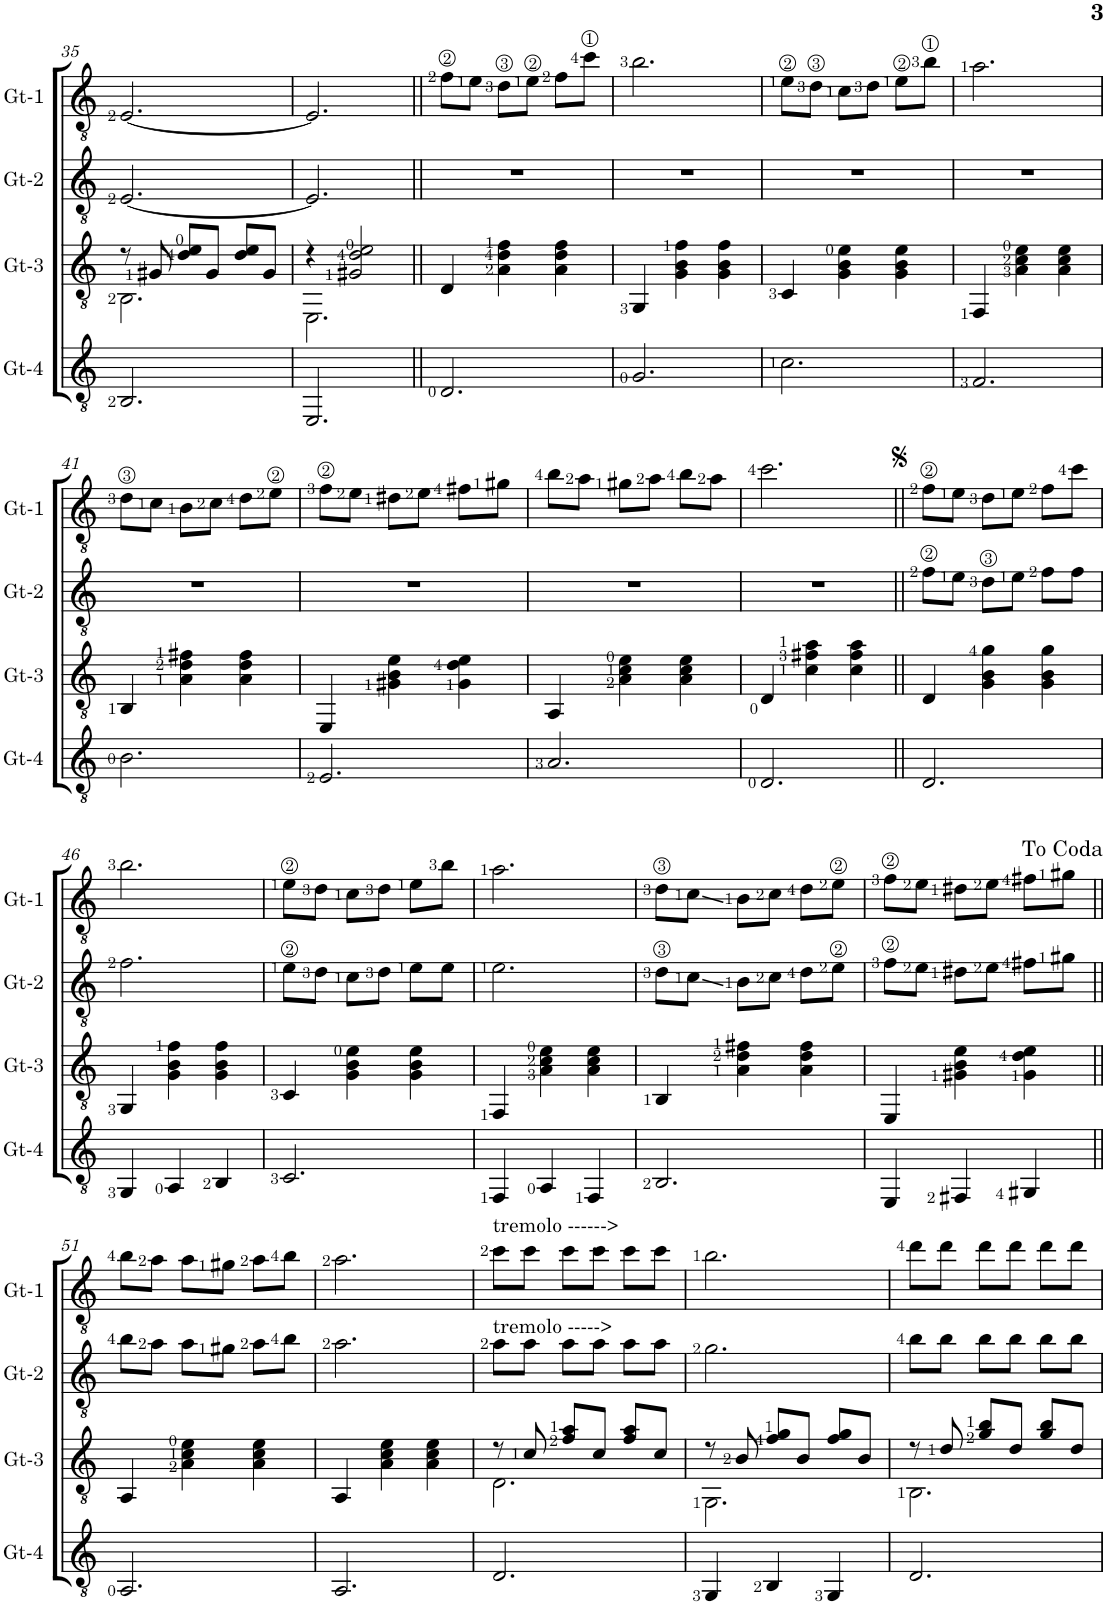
**kern	**kern	**kern	**kern
*part4	*part3	*part2	*part1
*staff4	*staff3	*staff2	*staff1
*I"Guit-4	*I"Guit-3	*I"Guit-2	*I"Guit-1
*I'Gt-4	*I'Gt-3	*I'Gt-2	*I'Gt-1
!!LO:PB:g=z
*clefGv2	*clefGv2	*clefGv2	*clefGv2
*k[]	*k[]	*k[]	*k[]
*M3/4	*M3/4	*M3/4	*M3/4
=35	=35	=35	=35
*	*^	*	*
2.BB/	8r	2.BB\	[2.E/	[2.E/
.	8G#X/	.	.	.
.	8d/ 8e/L	.	.	.
.	8G#/J	.	.	.
.	8d/ 8e/L	.	.	.
.	8G#/J	.	.	.
=36	=36	=36	=36	=36
2.EE/	4r	2.EE\	2.E/]	2.E/]
.	2G#X/ 2d/ 2e/	.	.	.
*	*v	*v	*	*
=37||	=37||	=37||	=37||
2.D/	4D/	2.r	8f\L
.	.	.	8e\J
.	4A\ 4d\ 4f\	.	8d\L
.	.	.	8e\J
.	4A\ 4d\ 4f\	.	8f\L
.	.	.	8cc\J
=38	=38	=38	=38
2.G/	4GG/	2.r	2.b\
.	4G\ 4B\ 4f\	.	.
.	4G\ 4B\ 4f\	.	.
=39	=39	=39	=39
2.c\	4C/	2.r	8e\L
.	.	.	8d\J
.	4G\ 4B\ 4e\	.	8c\L
.	.	.	8d\J
.	4G\ 4B\ 4e\	.	8e\L
.	.	.	8b\J
=40	=40	=40	=40
2.F/	4FF/	2.r	2.a\
.	4A\ 4c\ 4e\	.	.
.	4A\ 4c\ 4e\	.	.
!!LO:LB:g=z
=41	=41	=41	=41
2.B\	4BB/	2.r	8d\L
.	.	.	8c\J
.	4A\ 4d\ 4f#X\	.	8B\L
.	.	.	8c\J
.	4A\ 4d\ 4f#\	.	8d\L
.	.	.	8e\J
=42	=42	=42	=42
2.E/	4EE/	2.r	8f\L
.	.	.	8e\J
.	4G#X\ 4B\ 4e\	.	8d#X\L
.	.	.	8e\J
.	4G#\ 4d\ 4e\	.	8f#X\L
.	.	.	8g#X\J
=43	=43	=43	=43
2.A/	4AA/	2.r	8b\L
.	.	.	8a\J
.	4A\ 4c\ 4e\	.	8g#X\L
.	.	.	8a\J
.	4A\ 4c\ 4e\	.	8b\L
.	.	.	8a\J
=44	=44	=44	=44
2.D/	4D/	2.r	2.cc\
.	4c\ 4f#X\ 4a\	.	.
.	4c\ 4f#\ 4a\	.	.
=45||	=45||	=45||	=45||
2.D/	4D/	8f\L	8f\L
.	.	8e\J	8e\J
.	4G\ 4B\ 4g\	8d\L	8d\L
.	.	8e\J	8e\J
.	4G\ 4B\ 4g\	8f\L	8f\L
.	.	8f\J	8cc\J
!!LO:LB:g=z
=46	=46	=46	=46
4GG/	4GG/	2.f\	2.b\
4AA/	4G\ 4B\ 4f\	.	.
4BB/	4G\ 4B\ 4f\	.	.
=47	=47	=47	=47
2.C/	4C/	8e\L	8e\L
.	.	8d\J	8d\J
.	4G\ 4B\ 4e\	8c\L	8c\L
.	.	8d\J	8d\J
.	4G\ 4B\ 4e\	8e\L	8e\L
.	.	8e\J	8b\J
=48	=48	=48	=48
4FF/	4FF/	2.e\	2.a\
4AA/	4A\ 4c\ 4e\	.	.
4FF/	4A\ 4c\ 4e\	.	.
=49	=49	=49	=49
2.BB/	4BB/	8d\L	8d\L
.	.	8c\J	8c\J
.	4A\ 4d\ 4f#X\	8B\L	8B\L
.	.	8c\J	8c\J
.	4A\ 4d\ 4f#\	8d\L	8d\L
.	.	8e\J	8e\J
=50	=50	=50	=50
4EE/	4EE/	8f\L	8f\L
.	.	8e\J	8e\J
4FF#X/	4G#X\ 4B\ 4e\	8d#X\L	8d#X\L
.	.	8e\J	8e\J
4GG#X/	4G#\ 4d\ 4e\	8f#X\L	8f#X\L
.	.	8g#X\J	8g#X\J
!!LO:LB:g=z
=51||	=51||	=51||	=51||
2.AA/	4AA/	8b\L	8b\L
.	.	8a\J	8a\J
.	4A\ 4c\ 4e\	8a\L	8a\L
.	.	8g#X\J	8g#X\J
.	4A\ 4c\ 4e\	8a\L	8a\L
.	.	8b\J	8b\J
=52	=52	=52	=52
2.AA/	4AA/	2.a\	2.a\
.	4A\ 4c\ 4e\	.	.
.	4A\ 4c\ 4e\	.	.
=53	=53	=53	=53
*	*^	*	*
!	!	!	!	!LO:TX:a:t=tremolo ------>
!	!	!	!LO:TX:a:t=tremolo ----->	!
2.D/	8r	2.D\	8a\L	8cc\L
.	8c/	.	8a\J	8cc\J
.	8f/ 8a/L	.	8a\L	8cc\L
.	8c/J	.	8a\J	8cc\J
.	8f/ 8a/L	.	8a\L	8cc\L
.	8c/J	.	8a\J	8cc\J
=54	=54	=54	=54	=54
4GG/	8r	2.GG\	2.g\	2.b\
.	8B/	.	.	.
4BB/	8f/ 8g/L	.	.	.
.	8B/J	.	.	.
4GG/	8f/ 8g/L	.	.	.
.	8B/J	.	.	.
=55	=55	=55	=55	=55
2.D/	8r	2.BB\	8b\L	8dd\L
.	8d/	.	8b\J	8dd\J
.	8g/ 8b/L	.	8b\L	8dd\L
.	8d/J	.	8b\J	8dd\J
.	8g/ 8b/L	.	8b\L	8dd\L
.	8d/J	.	8b\J	8dd\J
*	*v	*v	*	*
=	=	=	=
*-	*-	*-	*-
